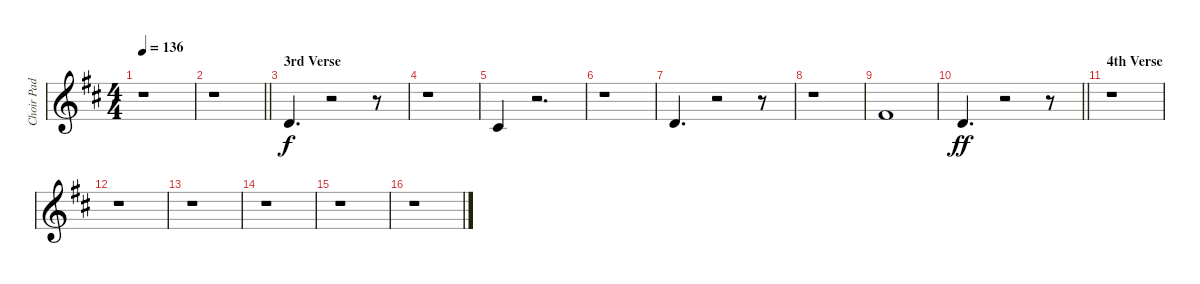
\track ("Choir Pad" "Choir Pad") {instrument fx7echoes}
\staff {score}
\tuning (E4 B3 G3 D3 A2 E2) {hide}
\ts (4 4)
\tempo 136
\clef g2
\ks bminor
r.1{dy mf} |
\barLineRight lightlight
r.1 |
\section ("" "3rd Verse")
3.2.4{d dy f} r.2 r.8 |
r.1 |
2.2.4 r.2{d} |
r.1 |
3.2.4{d} r.2 r.8 |
r.1 |
2.1.1 |
\barLineRight lightlight
3.2.4{d dy ff} r.2 r.8 |
\section ("" "4th Verse")
r.1 |
r.1 |
r.1 |
r.1 |
r.1 |
r.1
